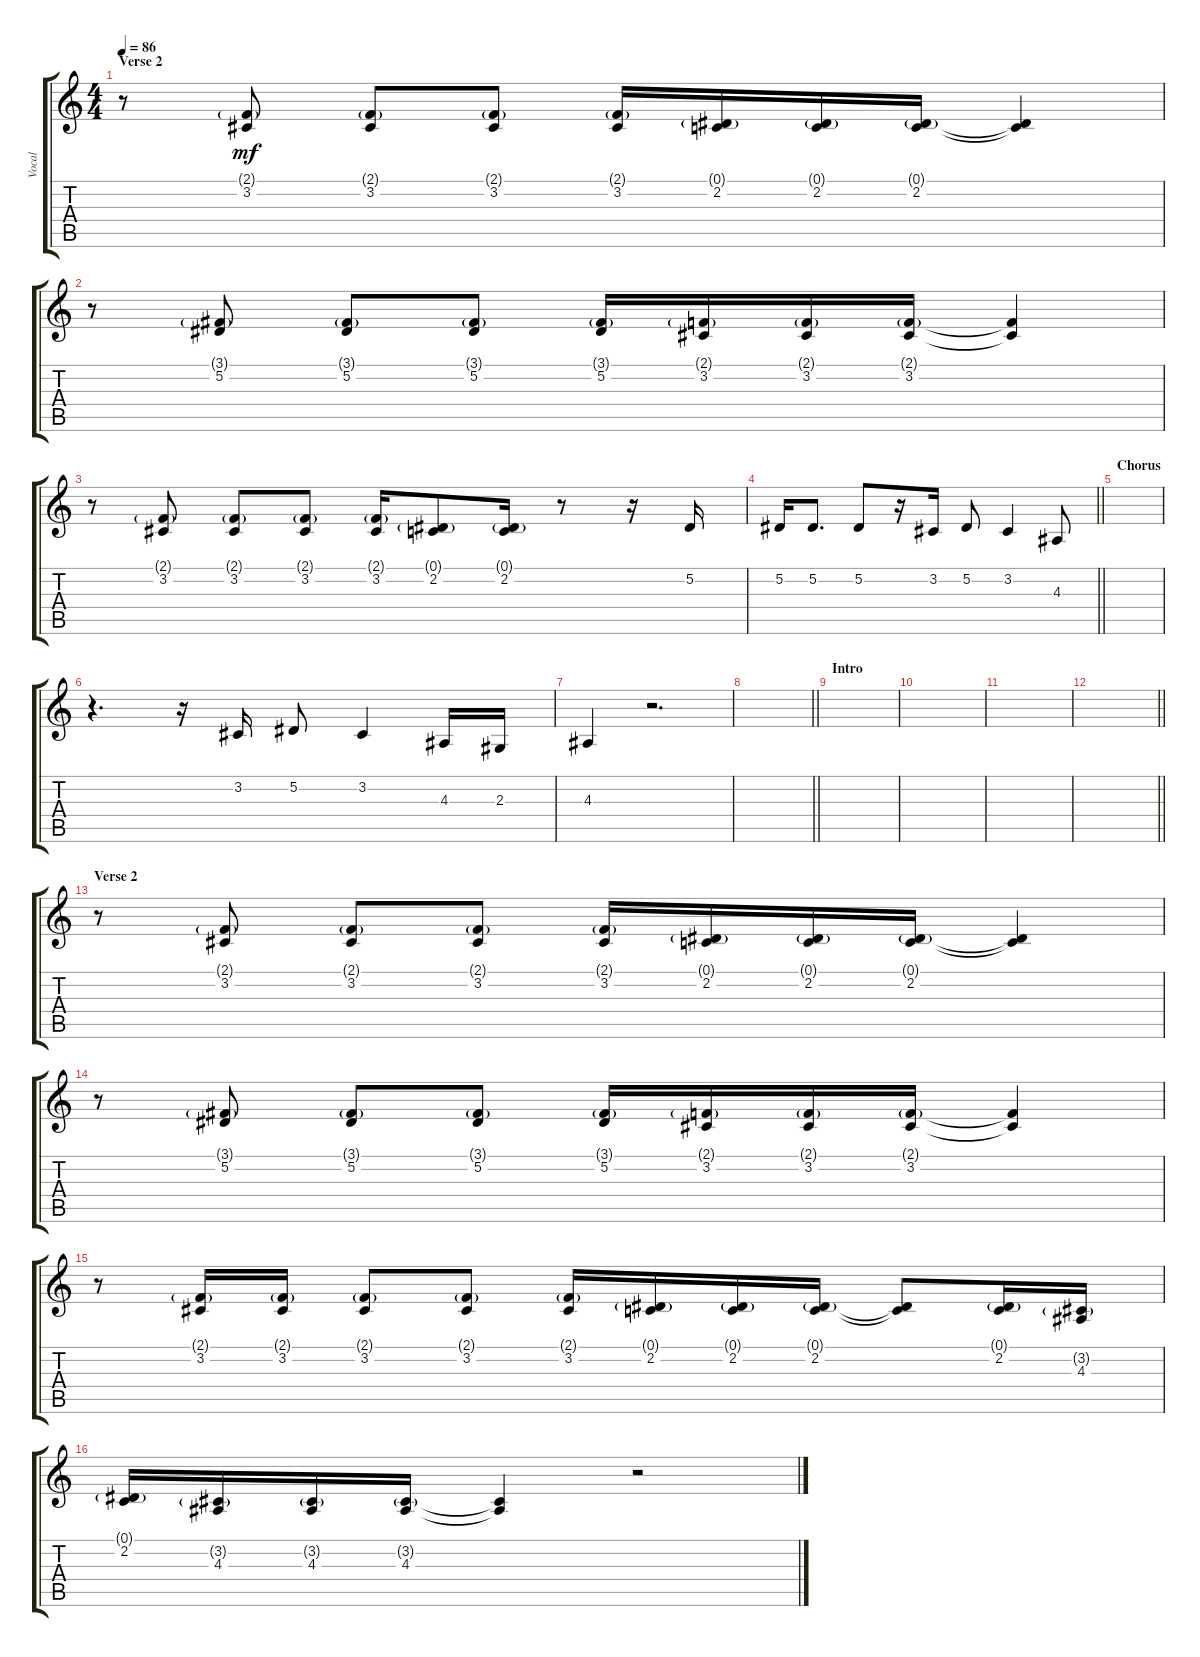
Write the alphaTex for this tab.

\track ("Vocal" "Vocal") {instrument lead6voice}
\staff {score tabs}
\tuning (Eb4 Bb3 Gb3 Db3 Ab2 Eb2) {hide}
\ts (4 4)
\section ("" "Verse 2")
\tempo 86
\clef g2
\ks c
r.8{dy mf} (2.1{g} 3.2).8 (2.1{g} 3.2).8 (2.1{g} 3.2).8 (2.1{g} 3.2).16 (0.1{g} 2.2).16 (0.1{g} 2.2).16 (0.1{g} 2.2).16 (0.1{t} 2.2{t}).4 |
r.8 (3.1{g} 5.2).8 (3.1{g} 5.2).8 (3.1{g} 5.2).8 (3.1{g} 5.2).16 (2.1{g} 3.2).16 (2.1{g} 3.2).16 (2.1{g} 3.2).16 (2.1{t} 3.2{t}).4 |
r.8 (2.1{g} 3.2).8 (2.1{g} 3.2).8 (2.1{g} 3.2).8 (2.1{g} 3.2).16 (0.1{g} 2.2).8 (0.1{g} 2.2).16 r.8 r.16 5.2.16 |
\barLineRight lightlight
5.2.16 5.2.8{d} 5.2.8 r.16 3.2.16 5.2.8 3.2.4 4.3.8 |
\section ("" "Chorus")
|
r.4{d} r.16 3.2.16 5.2.8 3.2.4 4.3.16 2.3.16 |
4.3.4 r.2{d} |
\barLineRight lightlight
|
\section ("" "Intro")
|
|
|
\barLineRight lightlight
|
\section ("" "Verse 2")
r.8 (2.1{g} 3.2).8 (2.1{g} 3.2).8 (2.1{g} 3.2).8 (2.1{g} 3.2).16 (0.1{g} 2.2).16 (0.1{g} 2.2).16 (0.1{g} 2.2).16 (0.1{t} 2.2{t}).4 |
r.8 (3.1{g} 5.2).8 (3.1{g} 5.2).8 (3.1{g} 5.2).8 (3.1{g} 5.2).16 (2.1{g} 3.2).16 (2.1{g} 3.2).16 (2.1{g} 3.2).16 (2.1{t} 3.2{t}).4 |
r.8 (2.1{g} 3.2).16 (2.1{g} 3.2).16 (2.1{g} 3.2).8 (2.1{g} 3.2).8 (2.1{g} 3.2).16 (0.1{g} 2.2).16 (0.1{g} 2.2).16 (0.1{g} 2.2).16 (0.1{t} 2.2{t}).8 (0.1{g} 2.2).16 (3.2{g} 4.3).16 |
(0.1{g} 2.2).16 (3.2{g} 4.3).16 (3.2{g} 4.3).16 (3.2{g} 4.3).16 (3.2{t} 4.3{t}).4 r.2
